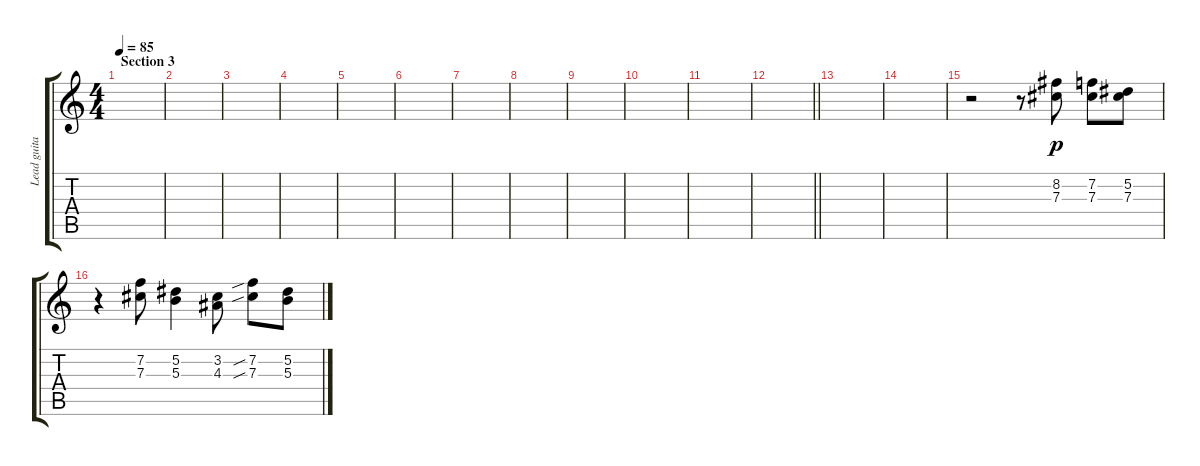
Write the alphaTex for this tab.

\track ("Lead guitar" "Lead guita") {instrument distortionguitar}
\staff {score tabs}
\tuning (Eb4 Bb3 Gb3 Db3 Ab2 Eb2) {hide}
\ts (4 4)
\section ("" "Section 3")
\tempo 85
\clef g2
\ks c
|
|
|
|
|
|
|
|
|
|
|
\barLineRight lightlight
|
|
|
r.2 r.8 (8.2 7.3).8{dy p} (7.2 7.3).8 (5.2 7.3).8 |
r.4 (7.2 7.3).8 (5.2 5.3).4 (3.2 4.3).8 (7.2{sib} 7.3{sib}).8 (5.2 5.3).8
